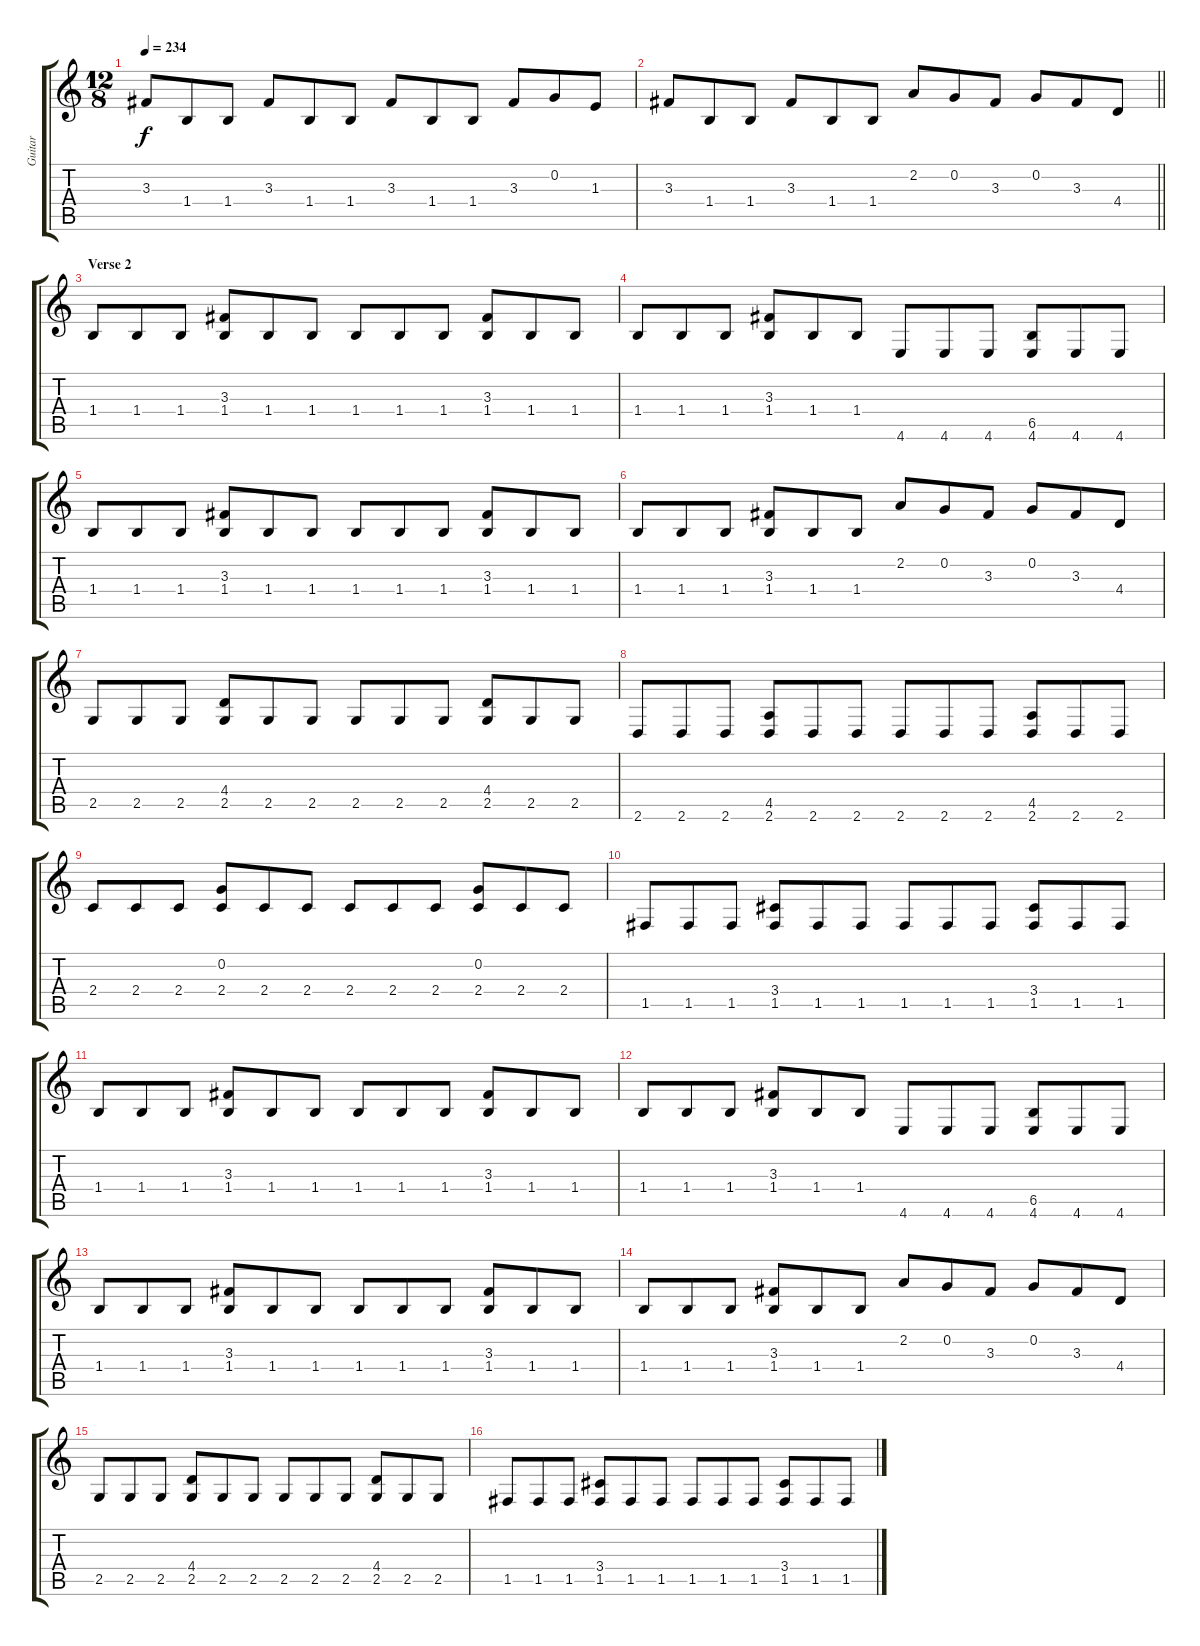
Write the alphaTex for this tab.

\track ("Guitar" "Guitar") {instrument distortionguitar}
\staff {score tabs}
\tuning (C4 G3 Eb3 Bb2 F2 C2) {hide}
\ts (12 8)
\tempo 234
\clef g2
\ks c
3.3.8{dy f} 1.4.8 1.4.8 3.3.8 1.4.8 1.4.8 3.3.8 1.4.8 1.4.8 3.3.8 0.2.8 1.3.8 |
\barLineRight lightlight
3.3.8 1.4.8 1.4.8 3.3.8 1.4.8 1.4.8 2.2.8 0.2.8 3.3.8 0.2.8 3.3.8 4.4.8 |
\section ("" "Verse 2")
1.4.8 1.4.8 1.4.8 (3.3 1.4).8 1.4.8 1.4.8 1.4.8 1.4.8 1.4.8 (3.3 1.4).8 1.4.8 1.4.8 |
1.4.8 1.4.8 1.4.8 (3.3 1.4).8 1.4.8 1.4.8 4.6.8 4.6.8 4.6.8 (6.5 4.6).8 4.6.8 4.6.8 |
1.4.8 1.4.8 1.4.8 (3.3 1.4).8 1.4.8 1.4.8 1.4.8 1.4.8 1.4.8 (3.3 1.4).8 1.4.8 1.4.8 |
1.4.8 1.4.8 1.4.8 (3.3 1.4).8 1.4.8 1.4.8 2.2.8 0.2.8 3.3.8 0.2.8 3.3.8 4.4.8 |
2.5.8 2.5.8 2.5.8 (4.4 2.5).8 2.5.8 2.5.8 2.5.8 2.5.8 2.5.8 (4.4 2.5).8 2.5.8 2.5.8 |
2.6.8 2.6.8 2.6.8 (4.5 2.6).8 2.6.8 2.6.8 2.6.8 2.6.8 2.6.8 (4.5 2.6).8 2.6.8 2.6.8 |
2.4.8 2.4.8 2.4.8 (0.2 2.4).8 2.4.8 2.4.8 2.4.8 2.4.8 2.4.8 (0.2 2.4).8 2.4.8 2.4.8 |
1.5.8 1.5.8 1.5.8 (3.4 1.5).8 1.5.8 1.5.8 1.5.8 1.5.8 1.5.8 (3.4 1.5).8 1.5.8 1.5.8 |
1.4.8 1.4.8 1.4.8 (3.3 1.4).8 1.4.8 1.4.8 1.4.8 1.4.8 1.4.8 (3.3 1.4).8 1.4.8 1.4.8 |
1.4.8 1.4.8 1.4.8 (3.3 1.4).8 1.4.8 1.4.8 4.6.8 4.6.8 4.6.8 (6.5 4.6).8 4.6.8 4.6.8 |
1.4.8 1.4.8 1.4.8 (3.3 1.4).8 1.4.8 1.4.8 1.4.8 1.4.8 1.4.8 (3.3 1.4).8 1.4.8 1.4.8 |
1.4.8 1.4.8 1.4.8 (3.3 1.4).8 1.4.8 1.4.8 2.2.8 0.2.8 3.3.8 0.2.8 3.3.8 4.4.8 |
2.5.8 2.5.8 2.5.8 (4.4 2.5).8 2.5.8 2.5.8 2.5.8 2.5.8 2.5.8 (4.4 2.5).8 2.5.8 2.5.8 |
1.5.8 1.5.8 1.5.8 (3.4 1.5).8 1.5.8 1.5.8 1.5.8 1.5.8 1.5.8 (3.4 1.5).8 1.5.8 1.5.8
